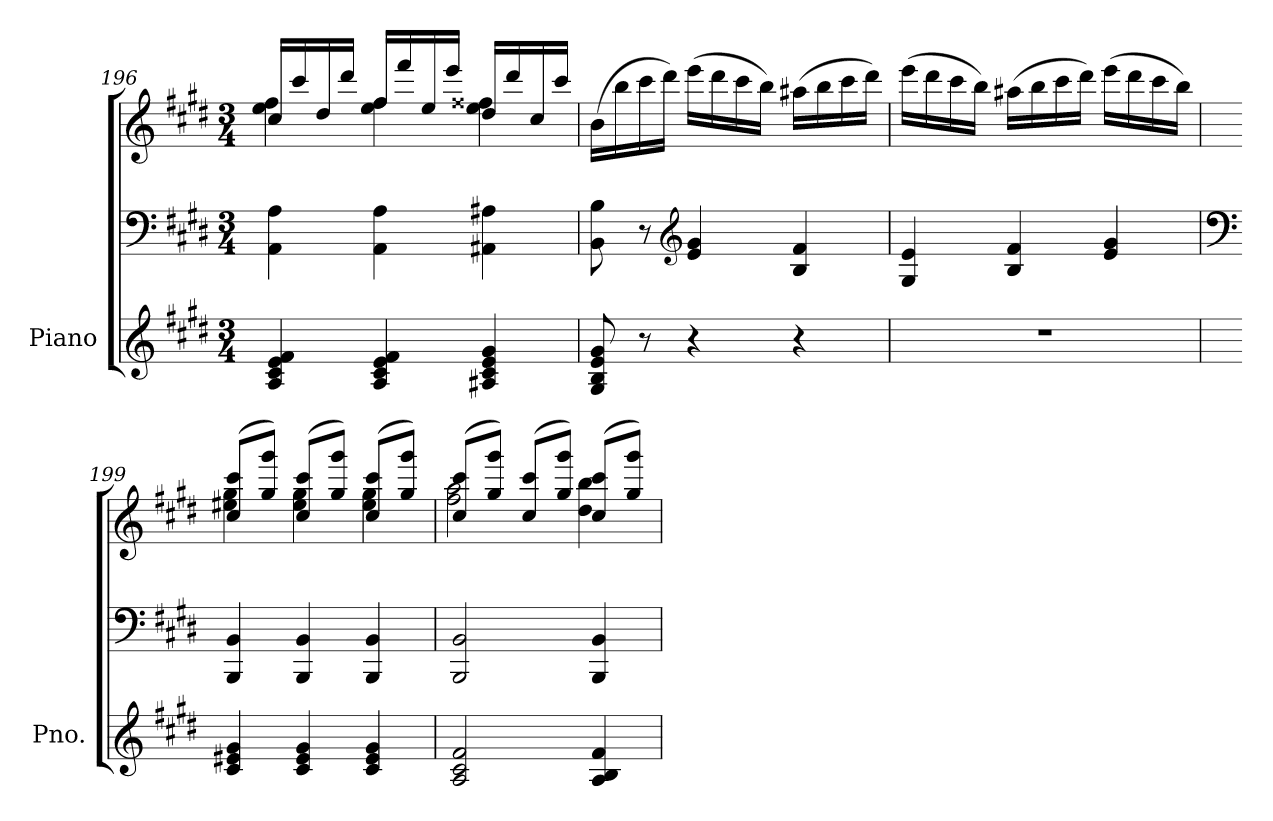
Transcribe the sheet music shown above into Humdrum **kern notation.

**kern	**kern	**kern
*part1	*part1	*part1
*staff3	*staff2	*staff1
*I"Piano	*	*
*I'Pno.	*	*
*clefG2	*clefF4	*clefG2
*k[f#c#g#d#]	*k[f#c#g#d#]	*k[f#c#g#d#]
*M3/4	*M3/4	*M3/4
=196	=196	=196
*	*	*^
4A/ 4c#/ 4e/ 4f#/	4AA\ 4A\	16cc#/LL	4ee\ 4ff#\
.	.	16ccc#/	.
.	.	16dd#/	.
.	.	16ddd#/JJ	.
4A/ 4c#/ 4e/ 4f#/	4AA\ 4A\	16ff#/LL	4ee\ 4ff#\
.	.	16fff#/	.
.	.	16ee/	.
.	.	16eee/JJ	.
4A#X/ 4c#/ 4e/ 4g#/	4AA#X\ 4A#X\	16dd#/LL	4ee\ 4ff##X\
.	.	16ddd#/	.
.	.	16cc#/	.
.	.	16ccc#/JJ	.
*	*	*v	*v
!!LO:LB:g=z
=197	=197	=197
8G#/ 8B/ 8e/ 8g#/	8BB\ 8B\	(>16b\LL
.	.	16bb\
8r	8r	16ccc#\
.	.	16ddd#\JJ)
*	*clefG2	*
4r	4e/ 4g#/	(>16eee\LL
.	.	16ddd#\
.	.	16ccc#\
.	.	16bb\JJ)
4r	4B/ 4f#/	(>16aa#X\LL
.	.	16bb\
.	.	16ccc#\
.	.	16ddd#\JJ)
=198	=198	=198
2.r	4G#/ 4e/	(>16eee\LL
.	.	16ddd#\
.	.	16ccc#\
.	.	16bb\JJ)
.	4B/ 4f#/	(>16aa#X\LL
.	.	16bb\
.	.	16ccc#\
.	.	16ddd#\JJ)
.	4e/ 4g#/	(>16eee\LL
.	.	16ddd#\
.	.	16ccc#\
.	.	16bb\JJ)
=199	=199	=199
*	*clefF4	*
*	*	*^
4c#/ 4e#X/ 4g#/	4BBB/ 4BB/	(>8cc#/ 8ccc#/L	4ee#X\ 4gg#\
.	.	8gg#/ 8ggg#/J)	.
4c#/ 4e#/ 4g#/	4BBB/ 4BB/	(>8cc#/ 8ccc#/L	4ee#\ 4gg#\
.	.	8gg#/ 8ggg#/J)	.
4c#/ 4e#/ 4g#/	4BBB/ 4BB/	(>8cc#/ 8ccc#/L	4ee#\ 4gg#\
.	.	8gg#/ 8ggg#/J)	.
=200	=200	=200	=200
2A/ 2c#/ 2f#/	2BBB/ 2BB/	(>8cc#/ 8ccc#/L	2ff#\ 2aa\
.	.	8gg#/ 8ggg#/J)	.
.	.	(>8cc#/ 8ccc#/L	.
.	.	8gg#/ 8ggg#/J)	.
4A/ 4B/ 4f#/	4BBB/ 4BB/	(>8cc#/ 8ccc#/L	4dd#\ 4bb\
.	.	8gg#/ 8ggg#/J)	.
*	*	*v	*v
=	=	=
*-	*-	*-
